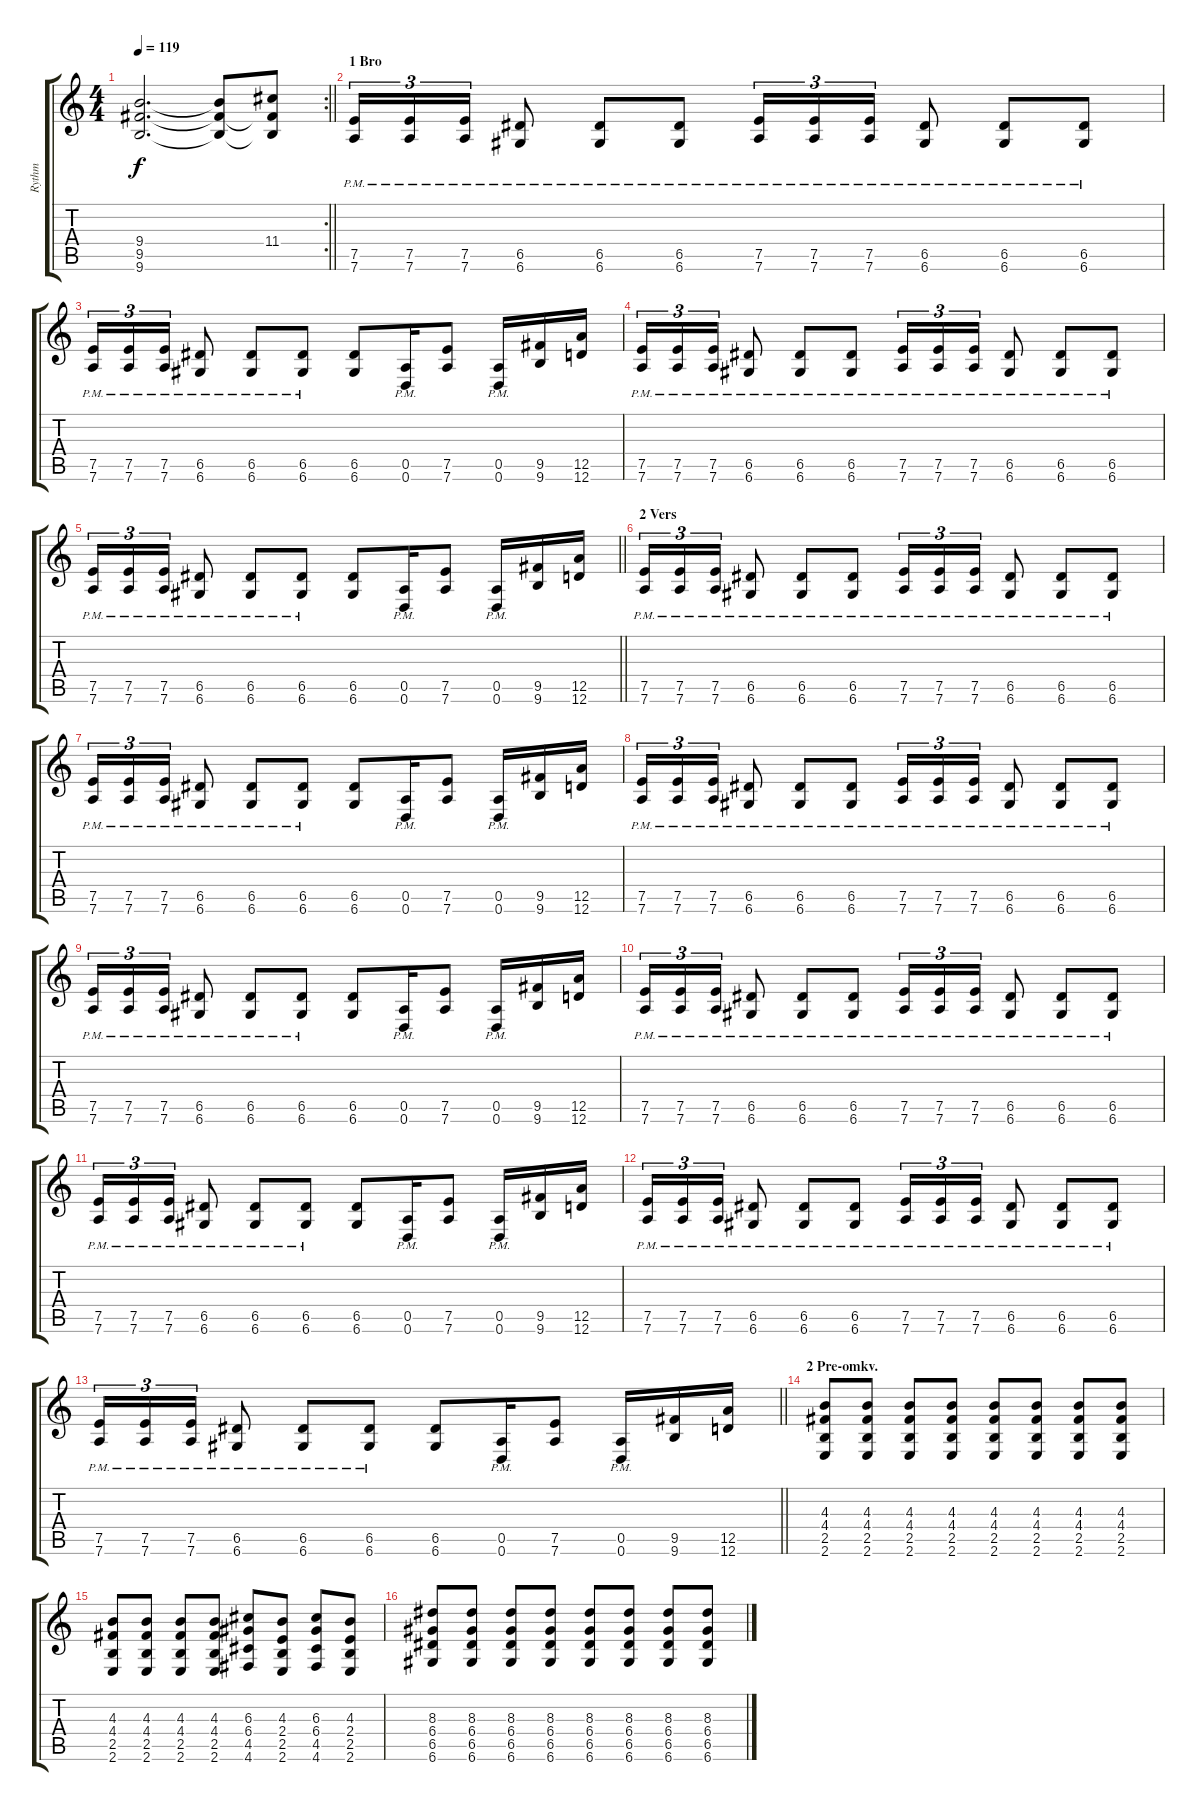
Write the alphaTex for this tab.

\track ("Rythm" "Rythm") {instrument distortionguitar}
\staff {score tabs}
\tuning (E4 B3 G3 D3 A2 D2) {hide}
\rc 2
\ts (4 4)
\tempo 119
\clef g2
\barLineRight lightlight
\ks c
(9.4 9.5 9.6).2{d dy f} (9.4{t} 9.5{t} 9.6{t}).8 (11.4 9.5{t} 9.6{t}).8 |
\section ("" "1 Bro")
(7.5{pm} 7.6{pm}).16{tu (3 2)} (7.5{pm} 7.6{pm}).16{tu (3 2)} (7.5{pm} 7.6{pm}).16{tu (3 2)} (6.5{pm} 6.6{pm}).8 (6.5{pm} 6.6{pm}).8 (6.5{pm} 6.6{pm}).8 (7.5{pm} 7.6{pm}).16{tu (3 2)} (7.5{pm} 7.6{pm}).16{tu (3 2)} (7.5{pm} 7.6{pm}).16{tu (3 2)} (6.5{pm} 6.6{pm}).8 (6.5{pm} 6.6{pm}).8 (6.5{pm} 6.6{pm}).8 |
(7.5{pm} 7.6{pm}).16{tu (3 2)} (7.5{pm} 7.6{pm}).16{tu (3 2)} (7.5{pm} 7.6{pm}).16{tu (3 2)} (6.5{pm} 6.6{pm}).8 (6.5{pm} 6.6{pm}).8 (6.5{pm} 6.6{pm}).8 (6.5 6.6).8 (0.5 0.6{pm}).16 (7.5 7.6).8 (0.5 0.6{pm}).16 (9.5 9.6).16 (12.5 12.6).16 |
(7.5{pm} 7.6{pm}).16{tu (3 2)} (7.5{pm} 7.6{pm}).16{tu (3 2)} (7.5{pm} 7.6{pm}).16{tu (3 2)} (6.5{pm} 6.6{pm}).8 (6.5{pm} 6.6{pm}).8 (6.5{pm} 6.6{pm}).8 (7.5{pm} 7.6{pm}).16{tu (3 2)} (7.5{pm} 7.6{pm}).16{tu (3 2)} (7.5{pm} 7.6{pm}).16{tu (3 2)} (6.5{pm} 6.6{pm}).8 (6.5{pm} 6.6{pm}).8 (6.5{pm} 6.6{pm}).8 |
\barLineRight lightlight
(7.5{pm} 7.6{pm}).16{tu (3 2)} (7.5{pm} 7.6{pm}).16{tu (3 2)} (7.5{pm} 7.6{pm}).16{tu (3 2)} (6.5{pm} 6.6{pm}).8 (6.5{pm} 6.6{pm}).8 (6.5{pm} 6.6{pm}).8 (6.5 6.6).8 (0.5 0.6{pm}).16 (7.5 7.6).8 (0.5 0.6{pm}).16 (9.5 9.6).16 (12.5 12.6).16 |
\section ("" "2 Vers")
(7.5{pm} 7.6{pm}).16{tu (3 2)} (7.5{pm} 7.6{pm}).16{tu (3 2)} (7.5{pm} 7.6{pm}).16{tu (3 2)} (6.5{pm} 6.6{pm}).8 (6.5{pm} 6.6{pm}).8 (6.5{pm} 6.6{pm}).8 (7.5{pm} 7.6{pm}).16{tu (3 2)} (7.5{pm} 7.6{pm}).16{tu (3 2)} (7.5{pm} 7.6{pm}).16{tu (3 2)} (6.5{pm} 6.6{pm}).8 (6.5{pm} 6.6{pm}).8 (6.5{pm} 6.6{pm}).8 |
(7.5{pm} 7.6{pm}).16{tu (3 2)} (7.5{pm} 7.6{pm}).16{tu (3 2)} (7.5{pm} 7.6{pm}).16{tu (3 2)} (6.5{pm} 6.6{pm}).8 (6.5{pm} 6.6{pm}).8 (6.5{pm} 6.6{pm}).8 (6.5 6.6).8 (0.5 0.6{pm}).16 (7.5 7.6).8 (0.5 0.6{pm}).16 (9.5 9.6).16 (12.5 12.6).16 |
(7.5{pm} 7.6{pm}).16{tu (3 2)} (7.5{pm} 7.6{pm}).16{tu (3 2)} (7.5{pm} 7.6{pm}).16{tu (3 2)} (6.5{pm} 6.6{pm}).8 (6.5{pm} 6.6{pm}).8 (6.5{pm} 6.6{pm}).8 (7.5{pm} 7.6{pm}).16{tu (3 2)} (7.5{pm} 7.6{pm}).16{tu (3 2)} (7.5{pm} 7.6{pm}).16{tu (3 2)} (6.5{pm} 6.6{pm}).8 (6.5{pm} 6.6{pm}).8 (6.5{pm} 6.6{pm}).8 |
(7.5{pm} 7.6{pm}).16{tu (3 2)} (7.5{pm} 7.6{pm}).16{tu (3 2)} (7.5{pm} 7.6{pm}).16{tu (3 2)} (6.5{pm} 6.6{pm}).8 (6.5{pm} 6.6{pm}).8 (6.5{pm} 6.6{pm}).8 (6.5 6.6).8 (0.5 0.6{pm}).16 (7.5 7.6).8 (0.5 0.6{pm}).16 (9.5 9.6).16 (12.5 12.6).16 |
(7.5{pm} 7.6{pm}).16{tu (3 2)} (7.5{pm} 7.6{pm}).16{tu (3 2)} (7.5{pm} 7.6{pm}).16{tu (3 2)} (6.5{pm} 6.6{pm}).8 (6.5{pm} 6.6{pm}).8 (6.5{pm} 6.6{pm}).8 (7.5{pm} 7.6{pm}).16{tu (3 2)} (7.5{pm} 7.6{pm}).16{tu (3 2)} (7.5{pm} 7.6{pm}).16{tu (3 2)} (6.5{pm} 6.6{pm}).8 (6.5{pm} 6.6{pm}).8 (6.5{pm} 6.6{pm}).8 |
(7.5{pm} 7.6{pm}).16{tu (3 2)} (7.5{pm} 7.6{pm}).16{tu (3 2)} (7.5{pm} 7.6{pm}).16{tu (3 2)} (6.5{pm} 6.6{pm}).8 (6.5{pm} 6.6{pm}).8 (6.5{pm} 6.6{pm}).8 (6.5 6.6).8 (0.5 0.6{pm}).16 (7.5 7.6).8 (0.5 0.6{pm}).16 (9.5 9.6).16 (12.5 12.6).16 |
(7.5{pm} 7.6{pm}).16{tu (3 2)} (7.5{pm} 7.6{pm}).16{tu (3 2)} (7.5{pm} 7.6{pm}).16{tu (3 2)} (6.5{pm} 6.6{pm}).8 (6.5{pm} 6.6{pm}).8 (6.5{pm} 6.6{pm}).8 (7.5{pm} 7.6{pm}).16{tu (3 2)} (7.5{pm} 7.6{pm}).16{tu (3 2)} (7.5{pm} 7.6{pm}).16{tu (3 2)} (6.5{pm} 6.6{pm}).8 (6.5{pm} 6.6{pm}).8 (6.5{pm} 6.6{pm}).8 |
\barLineRight lightlight
(7.5{pm} 7.6{pm}).16{tu (3 2)} (7.5{pm} 7.6{pm}).16{tu (3 2)} (7.5{pm} 7.6{pm}).16{tu (3 2)} (6.5{pm} 6.6{pm}).8 (6.5{pm} 6.6{pm}).8 (6.5{pm} 6.6{pm}).8 (6.5 6.6).8 (0.5 0.6{pm}).16 (7.5 7.6).8 (0.5 0.6{pm}).16 (9.5 9.6).16 (12.5 12.6).16 |
\section ("" "2 Pre-omkv.")
(4.3 4.4 2.5 2.6).8 (4.3 4.4 2.5 2.6).8 (4.3 4.4 2.5 2.6).8 (4.3 4.4 2.5 2.6).8 (4.3 4.4 2.5 2.6).8 (4.3 4.4 2.5 2.6).8 (4.3 4.4 2.5 2.6).8 (4.3 4.4 2.5 2.6).8 |
(4.3 4.4 2.5 2.6).8 (4.3 4.4 2.5 2.6).8 (4.3 4.4 2.5 2.6).8 (4.3 4.4 2.5 2.6).8 (6.3 6.4 4.5 4.6).8 (4.3 2.4 2.5 2.6).8 (6.3 6.4 4.5 4.6).8 (4.3 2.4 2.5 2.6).8 |
(8.3 6.4 6.5 6.6).8 (8.3 6.4 6.5 6.6).8 (8.3 6.4 6.5 6.6).8 (8.3 6.4 6.5 6.6).8 (8.3 6.4 6.5 6.6).8 (8.3 6.4 6.5 6.6).8 (8.3 6.4 6.5 6.6).8 (8.3 6.4 6.5 6.6).8
